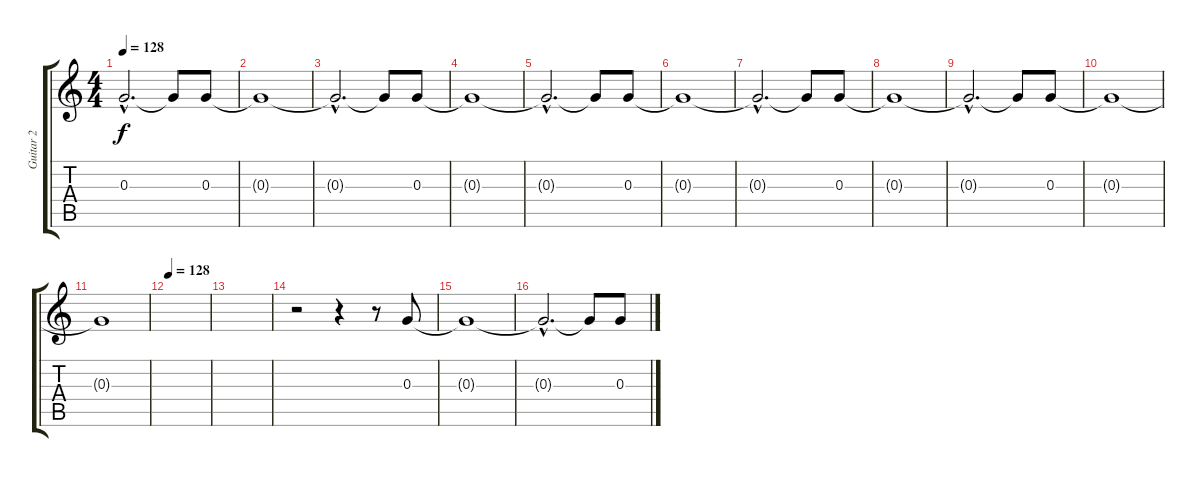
\track ("Guitar 2" "Guitar 2") {instrument distortionguitar}
\staff {score tabs}
\tuning (E4 B3 G3 D3 A2 E2) {hide}
\ts (4 4)
\tempo 128
\clef g2
\ks c
0.3{hac t}.2{d dy f} 0.3{t}.8 0.3.8 |
0.3{t}.1 |
0.3{hac t}.2{d} 0.3{t}.8 0.3.8 |
0.3{t}.1 |
0.3{hac t}.2{d} 0.3{t}.8 0.3.8 |
0.3{t}.1 |
0.3{hac t}.2{d} 0.3{t}.8 0.3.8 |
0.3{t}.1 |
0.3{hac t}.2{d} 0.3{t}.8 0.3.8 |
0.3{t}.1 |
0.3{t}.1 |
\tempo 128
|
|
r.2 r.4 r.8 0.3.8 |
0.3{t}.1 |
0.3{hac t}.2{d} 0.3{t}.8 0.3.8
